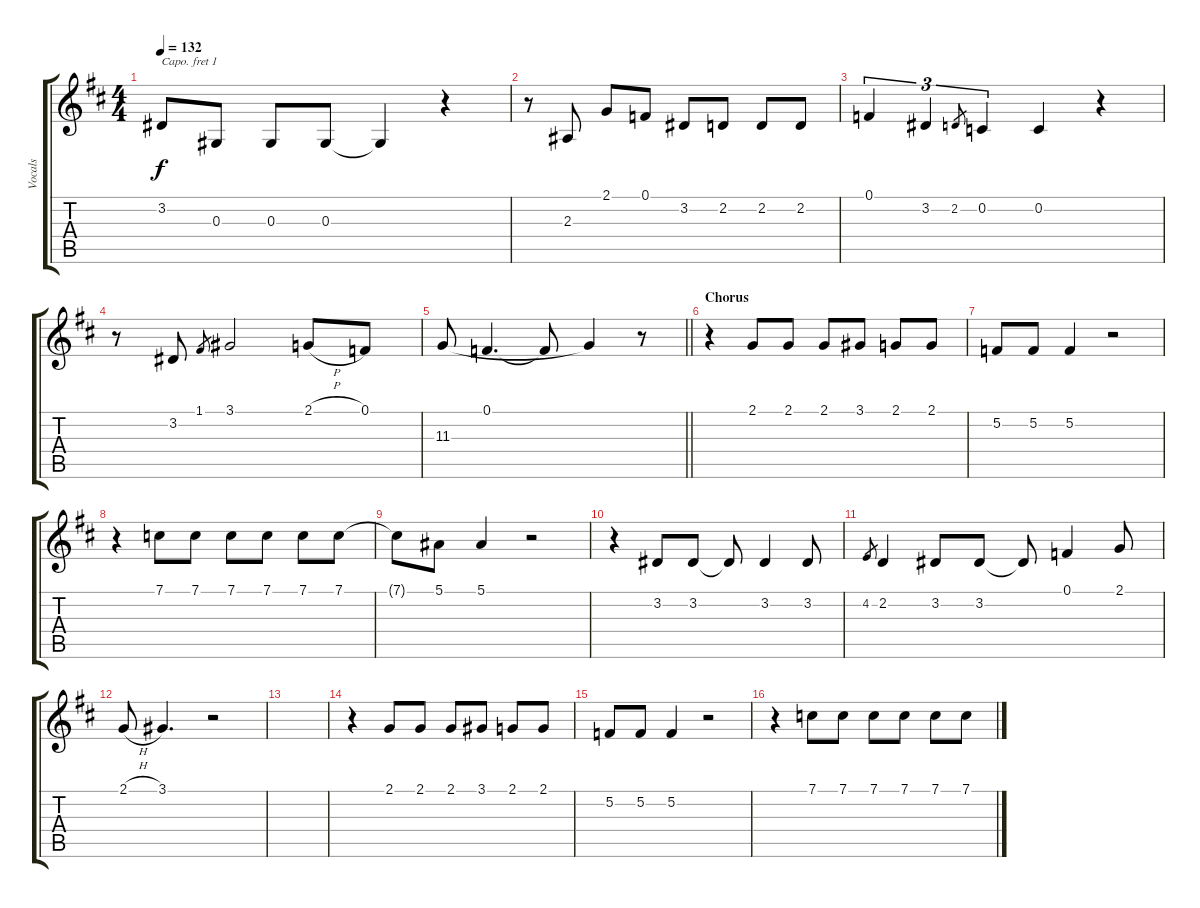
\track ("Vocals" "Vocals") {instrument lead1square}
\staff {score tabs}
\capo 1
\tuning (E4 B3 G3 D3 A2 E2) {hide}
\ts (4 4)
\tempo 132
\clef g2
\ks d
3.2.8{dy f} 0.3.8 0.3.8 0.3.8 0.3{t}.4 r.4 |
r.8 2.3.8 2.1.8 0.1.8 3.2.8 2.2.8 2.2.8 2.2.8 |
0.1.4{tu (3 2)} 3.2.4{tu (3 2)} 2.2.8{gr} 0.2.4{tu (3 2)} 0.2.4 r.4 |
r.8 3.2.8 1.1.8{gr} 3.1.2 2.1{h}.8 0.1.8 |
\barLineRight lightlight
11.3.8 0.1.4{d} 0.1{t}.8 11.3{t}.4 r.8 |
\section ("" "Chorus")
r.4 2.1.8 2.1.8 2.1.8 3.1.8 2.1.8 2.1.8 |
5.2.8 5.2.8 5.2.4 r.2 |
r.4 7.1.8 7.1.8 7.1.8 7.1.8 7.1.8 7.1.8 |
7.1{t}.8 5.1.8 5.1.4 r.2 |
r.4 3.2.8 3.2.8 3.2{t}.8 3.2.4 3.2.8 |
4.2.8{gr} 2.2.4 3.2.8 3.2.8 3.2{t}.8 0.1.4 2.1.8 |
2.1{h}.8 3.1.4{d} r.2 |
|
r.4 2.1.8 2.1.8 2.1.8 3.1.8 2.1.8 2.1.8 |
5.2.8 5.2.8 5.2.4 r.2 |
r.4 7.1.8 7.1.8 7.1.8 7.1.8 7.1.8 7.1.8
